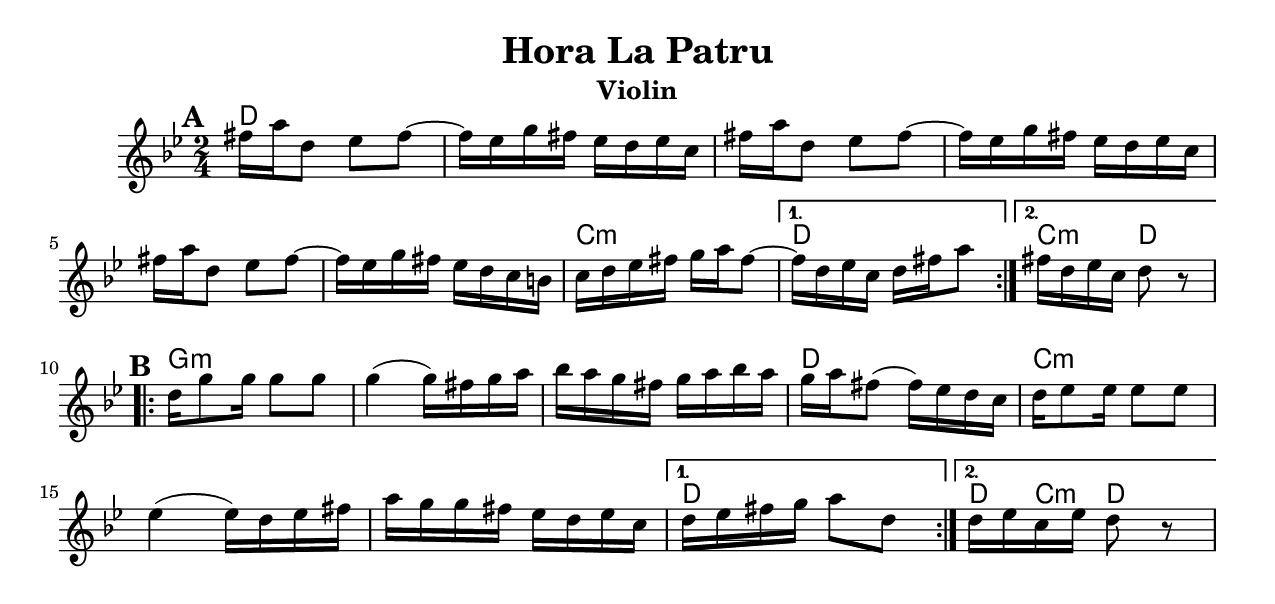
\version "2.18.0"
\include "english.ly"
\paper{
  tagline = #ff
  print-all-headers = ##t
  #(set-paper-size "letter")
}
date = #(strftime "%d-%m-%Y" (localtime (current-time)))

%\markup{ \italic{ \date }  }

%\markup{ Got something to say? }

global = {
  \clef treble
  \key g \minor
  \time 2/4
  \set Score.markFormatter = #format-mark-box-alphabet
}

%#################################### Melody ########################
%melody =  \transpose c d \relative c' {  %transpose for clarinet
melody = \relative c'' {
  \global
  %\partial 16*3 a16 d f   %lead in notes

  \repeat volta 2{
   \mark \default
   fs16 a d,8 ef fs~
   fs16 ef g fs ef d ef c
   fs16 a d,8 ef fs~
   fs16 ef g fs ef d ef c

   fs16 a d,8 ef fs~
   fs16 ef g fs ef d c b
   c16d ef fs g a fs8~
  }
  \alternative {
    {fs16 d ef c d fs a8 }
    {fs16 d ef c d8 r}
  }
  \break
  \repeat volta 2{
   \mark \default
   d16 g8 g16 g8 g
   g4(g16) fs g a
   bf16 a g fs g a bf a
   g16 a fs8(fs16)ef d c|

   d16 ef8 ef16 ef8 ef
   ef4(ef16) d ef fs|
   a16 g g fs ef d ef c
  }
   \alternative {
     { d16 ef fs g a8 d,}
     { d16 ef c ef d8 r}
   }

}
%################################# Lyrics #####################
%\addlyrics{ \set stanza = #"1. " }
%################################# Chords #######################
harmonies = \chordmode {
  d2*6
  c2:m
  d2
  c4:m d4
  %b
  g2*3:m
  d2
  c2*3:m
  d2
  d8 c8:m
  d4
}

\score {
  <<
    \new ChordNames {
      \set chordChanges = ##f
      \harmonies
    }
    \new Staff   \melody
  >>
  \header{
    title= "Hora La Patru"
    subtitle=""
    %composer= "Wallachia"
    instrument = "Violin"
    arranger= ""
  }
  \layout{indent = 1.0\cm}
  \midi {
    \tempo 4 = 120

    % \midi { }
  }
}
%{
% more verses:
\markup{}
\markup {
  \fill-line {
    \hspace #0.1 % distance from left margin
    \column {
      \line { "1."
	\column {
	  ""
	}
      }
      \hspace #0.2 % vertical distance between verses
      \line { "2."
	\column {
	 ""
	}
      }
    }
    \hspace #0.1  % horiz. distance between columns
    \column {
      \line { "3."
	\column {
	  ""
	}
      }
      \hspace #0.2 % distance between verses
      \line { "4."
	\column {
	 ""
	}
      }
    }
    \hspace #0.1 % distance to right margin
  }
}

%}
